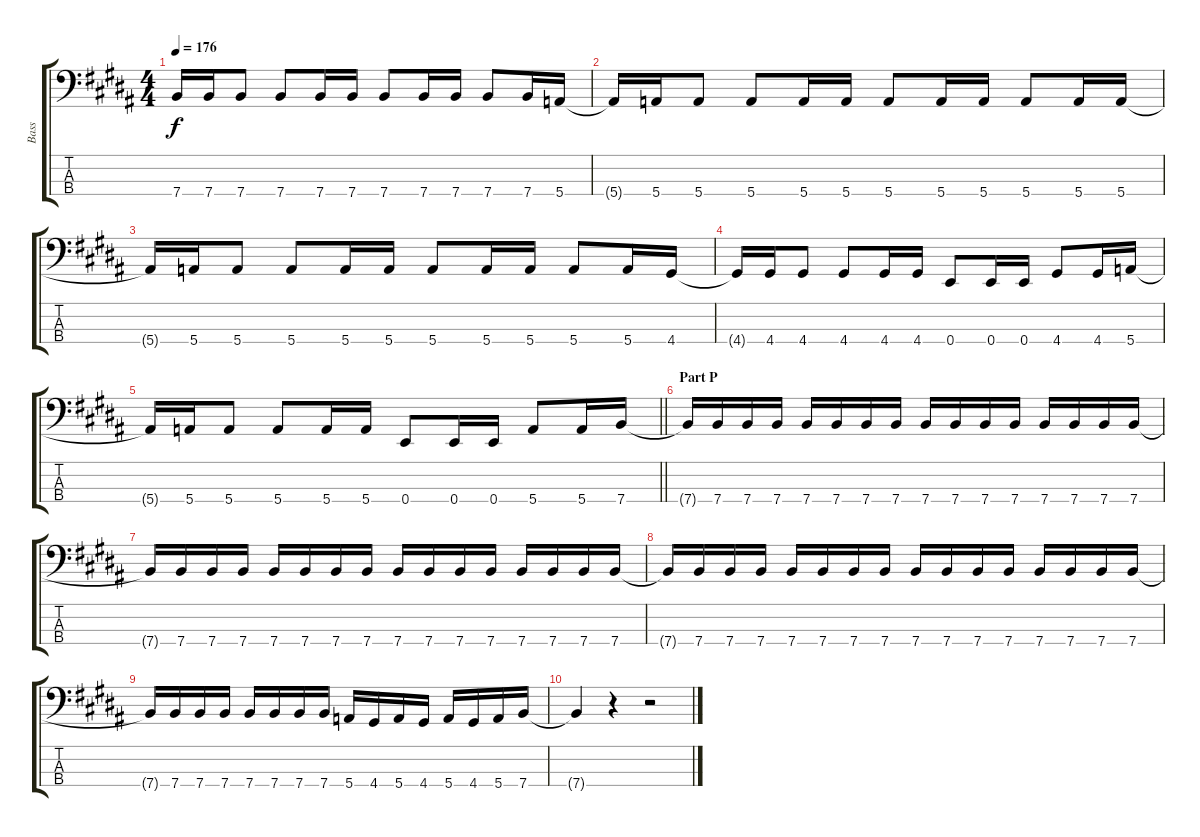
\track ("Bass" "Bass") {instrument electricbasspick}
\staff {score tabs}
\tuning (G2 D2 A1 E1) {hide}
\ts (4 4)
\tempo 176
\clef f4
\ks b
7.4{t}.16{dy f} 7.4.16 7.4.8 7.4.8 7.4.16 7.4.16 7.4.8 7.4.16 7.4.16 7.4.8 7.4.16 5.4.16 |
5.4{t}.16 5.4.16 5.4.8 5.4.8 5.4.16 5.4.16 5.4.8 5.4.16 5.4.16 5.4.8 5.4.16 5.4.16 |
5.4{t}.16 5.4.16 5.4.8 5.4.8 5.4.16 5.4.16 5.4.8 5.4.16 5.4.16 5.4.8 5.4.16 4.4.16 |
4.4{t}.16 4.4.16 4.4.8 4.4.8 4.4.16 4.4.16 0.4.8 0.4.16 0.4.16 4.4.8 4.4.16 5.4.16 |
\barLineRight lightlight
5.4{t}.16 5.4.16 5.4.8 5.4.8 5.4.16 5.4.16 0.4.8 0.4.16 0.4.16 5.4.8 5.4.16 7.4.16 |
\section ("" "Part P")
7.4{t}.16 7.4.16 7.4.16 7.4.16 7.4.16 7.4.16 7.4.16 7.4.16 7.4.16 7.4.16 7.4.16 7.4.16 7.4.16 7.4.16 7.4.16 7.4.16 |
7.4{t}.16 7.4.16 7.4.16 7.4.16 7.4.16 7.4.16 7.4.16 7.4.16 7.4.16 7.4.16 7.4.16 7.4.16 7.4.16 7.4.16 7.4.16 7.4.16 |
7.4{t}.16 7.4.16 7.4.16 7.4.16 7.4.16 7.4.16 7.4.16 7.4.16 7.4.16 7.4.16 7.4.16 7.4.16 7.4.16 7.4.16 7.4.16 7.4.16 |
7.4{t}.16 7.4.16 7.4.16 7.4.16 7.4.16 7.4.16 7.4.16 7.4.16 5.4.16 4.4.16 5.4.16 4.4.16 5.4.16 4.4.16 5.4.16 7.4.16 |
7.4{t}.4 r.4 r.2
